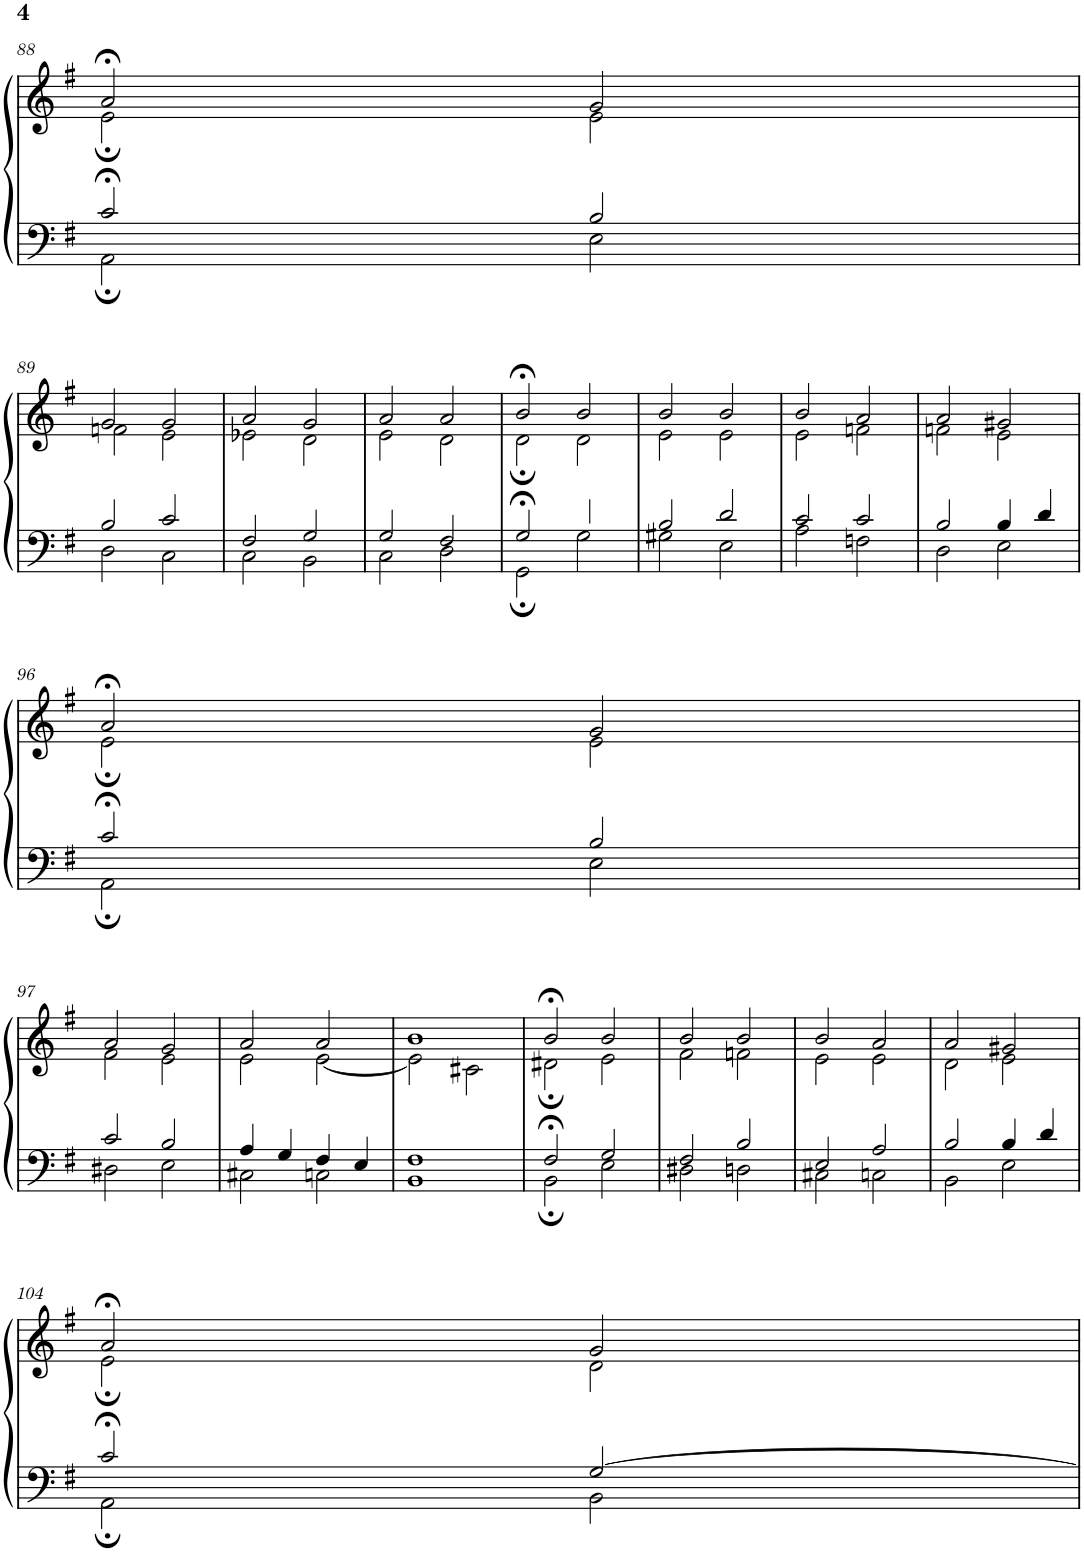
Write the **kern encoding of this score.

**kern	**kern
*part1	*part1
*staff2	*staff1
*I"Piano	*
*I'Pno.	*
!!LO:PB:g=z
*clefF4	*clefG2
*k[f#]	*k[f#]
*M4/4	*M4/4
*met(c)	*met(c)
=88	=88
*^	*^
2c;</	2AA;\	2a;</	2e;\
2B/	2E\	2g/	2e\
!!LO:LB:g=z	!!
=89	=89	=89	=89
2B/	2D\	2g/	2fn\
2c/	2C\	2g/	2e\
=90	=90	=90	=90
2F#/	2C\	2a/	2e-X\
2G/	2BB\	2g/	2d\
=91	=91	=91	=91
2G/	2C\	2a/	2e\
2F#/	2D\	2a/	2d\
=92	=92	=92	=92
2G;</	2GG;\	2b;</	2d;\
2B/	2G\	2b/	2d\
=93	=93	=93	=93
2B/	2G#X\	2b/	2e\
2d/	2E\	2b/	2e\
=94	=94	=94	=94
2c/	2A\	2b/	2e\
2c/	2Fn\	2a/	2fn\
=95	=95	=95	=95
2B/	2D\	2a/	2fn\
4B/	2E\	2g#X/	2e\
4d/	.	.	.
!!LO:LB:g=z	!!
=96	=96	=96	=96
2c;</	2AA;\	2a;</	2e;\
2B/	2E\	2g/	2e\
!!LO:LB:g=z	!!
=97	=97	=97	=97
2c/	2D#X\	2a/	2f#\
2B/	2E\	2g/	2e\
=98	=98	=98	=98
4A/	2C#X\	2a/	2e\
4G/	.	.	.
4F#/	2Cn\	2a/	[2e\
4E/	.	.	.
=99	=99	=99	=99
1F#	1BB	1b	2e\]
.	.	.	2c#X\
=100	=100	=100	=100
2F#;</	2BB;\	2b;</	2d#X;\
2G/	2E\	2b/	2e\
=101	=101	=101	=101
2F#/	2D#X\	2b/	2f#\
2B/	2Dn\	2b/	2fn\
=102	=102	=102	=102
2E/	2C#X\	2b/	2e\
2A/	2Cn\	2a/	2e\
=103	=103	=103	=103
2B/	2BB\	2a/	2d\
4B/	2E\	2g#X/	2e\
4d/	.	.	.
!!LO:LB:g=z	!!
=104	=104	=104	=104
2c;</	2AA;\	2a;</	2e;\
[2G/	2BB\	2g/	2d\
*v	*v	*	*
*	*v	*v
=	=
*-	*-
